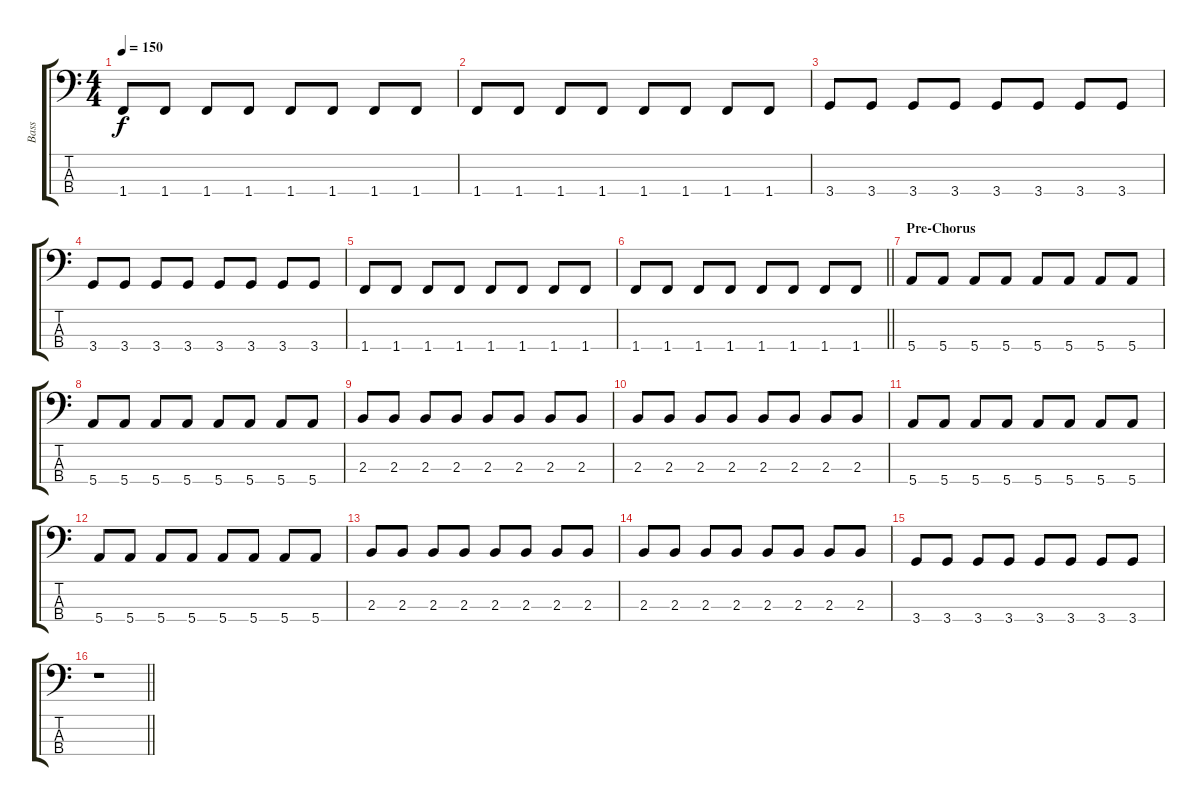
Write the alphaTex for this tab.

\track ("Bass" "Bass") {instrument electricbassfinger}
\staff {score tabs}
\tuning (G2 D2 A1 E1) {hide}
\ts (4 4)
\tempo 150
\clef f4
\ks c
1.4.8{dy f} 1.4.8 1.4.8 1.4.8 1.4.8 1.4.8 1.4.8 1.4.8 |
1.4.8 1.4.8 1.4.8 1.4.8 1.4.8 1.4.8 1.4.8 1.4.8 |
3.4.8 3.4.8 3.4.8 3.4.8 3.4.8 3.4.8 3.4.8 3.4.8 |
3.4.8 3.4.8 3.4.8 3.4.8 3.4.8 3.4.8 3.4.8 3.4.8 |
1.4.8 1.4.8 1.4.8 1.4.8 1.4.8 1.4.8 1.4.8 1.4.8 |
\barLineRight lightlight
1.4.8 1.4.8 1.4.8 1.4.8 1.4.8 1.4.8 1.4.8 1.4.8 |
\section ("" "Pre-Chorus")
5.4.8 5.4.8 5.4.8 5.4.8 5.4.8 5.4.8 5.4.8 5.4.8 |
5.4.8 5.4.8 5.4.8 5.4.8 5.4.8 5.4.8 5.4.8 5.4.8 |
2.3.8 2.3.8 2.3.8 2.3.8 2.3.8 2.3.8 2.3.8 2.3.8 |
2.3.8 2.3.8 2.3.8 2.3.8 2.3.8 2.3.8 2.3.8 2.3.8 |
5.4.8 5.4.8 5.4.8 5.4.8 5.4.8 5.4.8 5.4.8 5.4.8 |
5.4.8 5.4.8 5.4.8 5.4.8 5.4.8 5.4.8 5.4.8 5.4.8 |
2.3.8 2.3.8 2.3.8 2.3.8 2.3.8 2.3.8 2.3.8 2.3.8 |
2.3.8 2.3.8 2.3.8 2.3.8 2.3.8 2.3.8 2.3.8 2.3.8 |
3.4.8 3.4.8 3.4.8 3.4.8 3.4.8 3.4.8 3.4.8 3.4.8 |
\barLineRight lightlight
r.1
